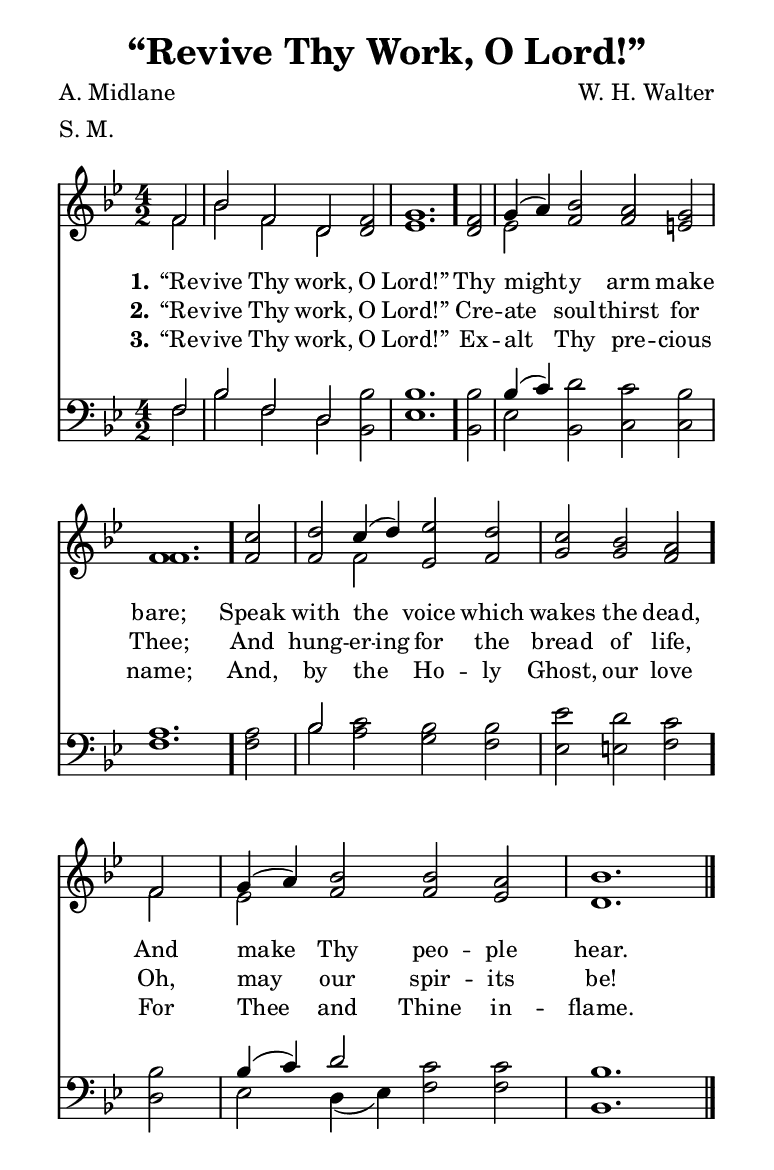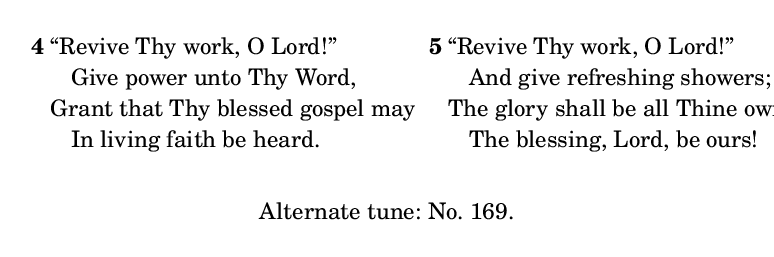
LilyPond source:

\include "common/global.ily"
\paper {
  \include "common/paper.ily"
  ragged-bottom = ##t
}

\header{
  hymnnumber = "377"
  title = "“Revive Thy Work, O Lord!”"
  tunename = "Festal Song"
  meter = "S. M."
  poet = "A. Midlane"
  composer = "W. H. Walter"
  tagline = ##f
}

global = {
  \include "common/overrides.ily"
  \override Staff.TimeSignature.style = #'numbered
  \time 4/2
  \override Score.MetronomeMark.transparent = ##t % hide all fermata changes too
  \tempo 2=80
  \key bes \major
  \partial 2
  \autoBeamOff
}

notesSoprano = {
\global
\relative c' {

  f2 | bes f d f | g1.
  f2 | g4( a) bes2 a g | f1. \eogbreak
  c'2 | d c4( d) ees2 d | c bes a
  f2 | g4( a) bes2 bes a | bes1.

  \bar "|."

}
}

notesAlto = {
\global
\relative e' {

  f2 | bes f d d | ees1.
  d2 | ees f f e | f1.
  f2 | f f ees f | g g f
  f2 | ees f f ees | d1.

}
}

notesTenor = {
\global
\relative a {

  f2 | bes f d bes' | bes1.
  bes2 | bes4( c) d2 c bes | a1.
  a2 | bes c bes bes | ees d c
  bes2 | bes4( c) d2 c c | bes1.

}
}

notesBass = {
\global
\relative f {

  f2 | bes f d bes | ees1.
  bes2 | ees bes c c | f1.
  f2 | bes a g f | ees e f
  d2 | ees d4( ees) f2 f | bes,1.

}
}

wordsA = \lyricmode {
\set stanza = "1."

“Re -- vive Thy work, O Lord!” \bar "."
Thy might -- y arm make bare; \bar "."
Speak with the voice which wakes the dead, \bar "."
And make Thy peo -- ple hear. \bar "."

}

wordsB = \lyricmode {
\set stanza = "2."

“Re -- vive Thy work, O Lord!”
Cre -- ate soul -- thirst for Thee;
And hung -- { \mon } er -- ing { \moff } for the bread of life,
Oh, may our spir -- its be!
}

wordsC = \lyricmode {
\set stanza = "3."

“Re -- vive Thy work, O Lord!”
Ex -- alt Thy pre -- cious name;
And, by the Ho -- ly Ghost, our love
For Thee and Thine in -- flame.

}

wordsD = \markuplist {

\line { “Revive Thy work, O Lord!” }
\line { { \hspace #2 } Give power unto Thy Word, }
\line { Grant that Thy blessed gospel may }
\line { { \hspace #2 } In living faith be heard. }

}

wordsE = \markuplist {

\line { “Revive Thy work, O Lord!” }
\line { { \hspace #2 } And give refreshing showers; }
\line { The glory shall be all Thine own, }
\line { { \hspace #2 } The blessing, Lord, be ours! }

}

\score {
  \context ChoirStaff <<
    \context Staff = upper <<
      \set Staff.autoBeaming = ##f
      \set ChoirStaff.systemStartDelimiter = #'SystemStartBar
      \set ChoirStaff.printPartCombineTexts = ##f
      \partcombine #'(2 . 11) \notesSoprano \notesAlto
      \context NullVoice = sopranos { \voiceOne << \notesSoprano >> }
      \context Lyrics = one   \lyricsto sopranos \wordsA
      \context Lyrics = two   \lyricsto sopranos \wordsB
      \context Lyrics = three \lyricsto sopranos \wordsC
    >>
    \context Staff = men <<
      \set Staff.autoBeaming = ##f
      \clef bass
      \set ChoirStaff.printPartCombineTexts = ##f
      \partcombine #'(2 . 11) \notesTenor \notesBass
    >>
  >>
  \layout {
    \include "common/layout.ily"
  }
  #(cond ((ly:get-option 'eog-midi-permitted) #{ \midi{
    \include "common/midi.ily"
  } #}))
}

\markup { \fill-line {
  \hspace #0.1
  \line{ \bold 4 \column { \wordsD } }
  \hspace #0.1
  \line{ \bold 5 \column { \wordsE } }
  \hspace #0.1
} }

\noPageBreak \markup { \vspace #2 \fill-line { "Alternate tune: No. 169." } }

\version "2.19.49"  % necessary for upgrading to future LilyPond versions.

% vi:set et ts=2 sw=2 ai nocindent syntax=lilypond:
